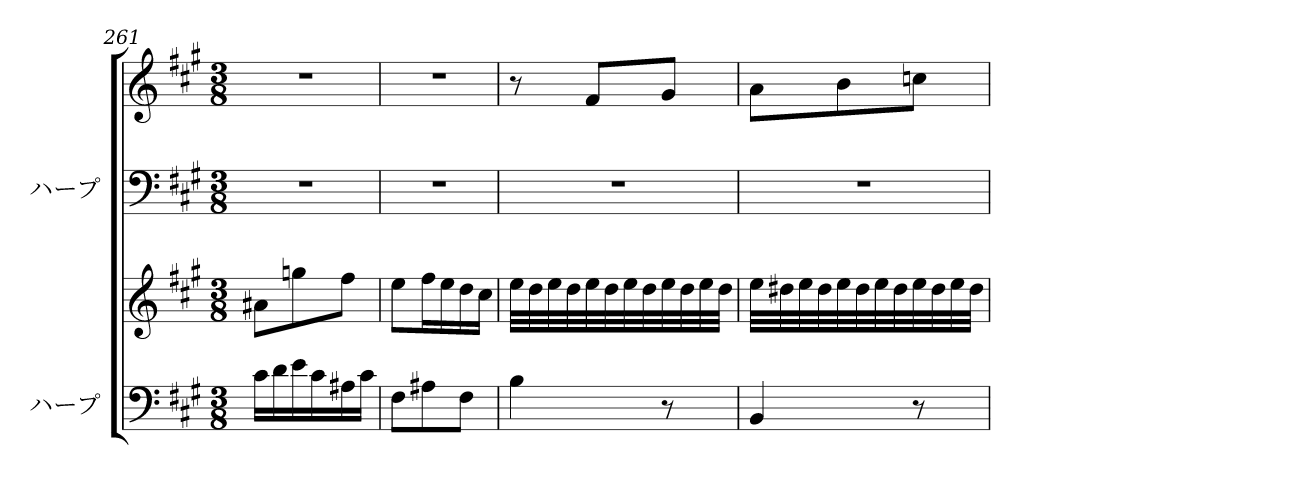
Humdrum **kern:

**kern	**kern	**kern	**kern
*part2	*part2	*part1	*part1
*staff4	*staff3	*staff2	*staff1
*I"ハープ	*	*I"ハープ	*
*clefF4	*clefG2	*clefF4	*clefG2
*k[f#c#g#]	*k[f#c#g#]	*k[f#c#g#]	*k[f#c#g#]
*M3/8	*M3/8	*M3/8	*M3/8
=261	=261	=261	=261
16c#\LL	8a#X\L	4.r	4.r
16d\	.	.	.
16e\	8ggn\	.	.
16c#\	.	.	.
16A#X\	8ff#\J	.	.
16c#\JJ	.	.	.
=262	=262	=262	=262
8F#\L	8ee\L	4.r	4.r
8A#X\	16ff#\L	.	.
.	16ee\	.	.
8F#\J	16dd\	.	.
.	16cc#\JJ	.	.
=263	=263	=263	=263
4B\	32ee\LLL	4.r	8r
.	32dd\	.	.
.	32ee\	.	.
.	32dd\	.	.
.	32ee\	.	8f#/L
.	32dd\	.	.
.	32ee\	.	.
.	32dd\	.	.
8r	32ee\	.	8g#/J
.	32dd\	.	.
.	32ee\	.	.
.	32dd\JJJ	.	.
!!LO:LB:g=z
=264	=264	=264	=264
4BB/	32ee\LLL	4.r	8a\L
.	32dd#X\	.	.
.	32ee\	.	.
.	32dd#\	.	.
.	32ee\	.	8b\
.	32dd#\	.	.
.	32ee\	.	.
.	32dd#\	.	.
8r	32ee\	.	8ccn\J
.	32dd#\	.	.
.	32ee\	.	.
.	32dd#\JJJ	.	.
=	=	=	=
*-	*-	*-	*-
